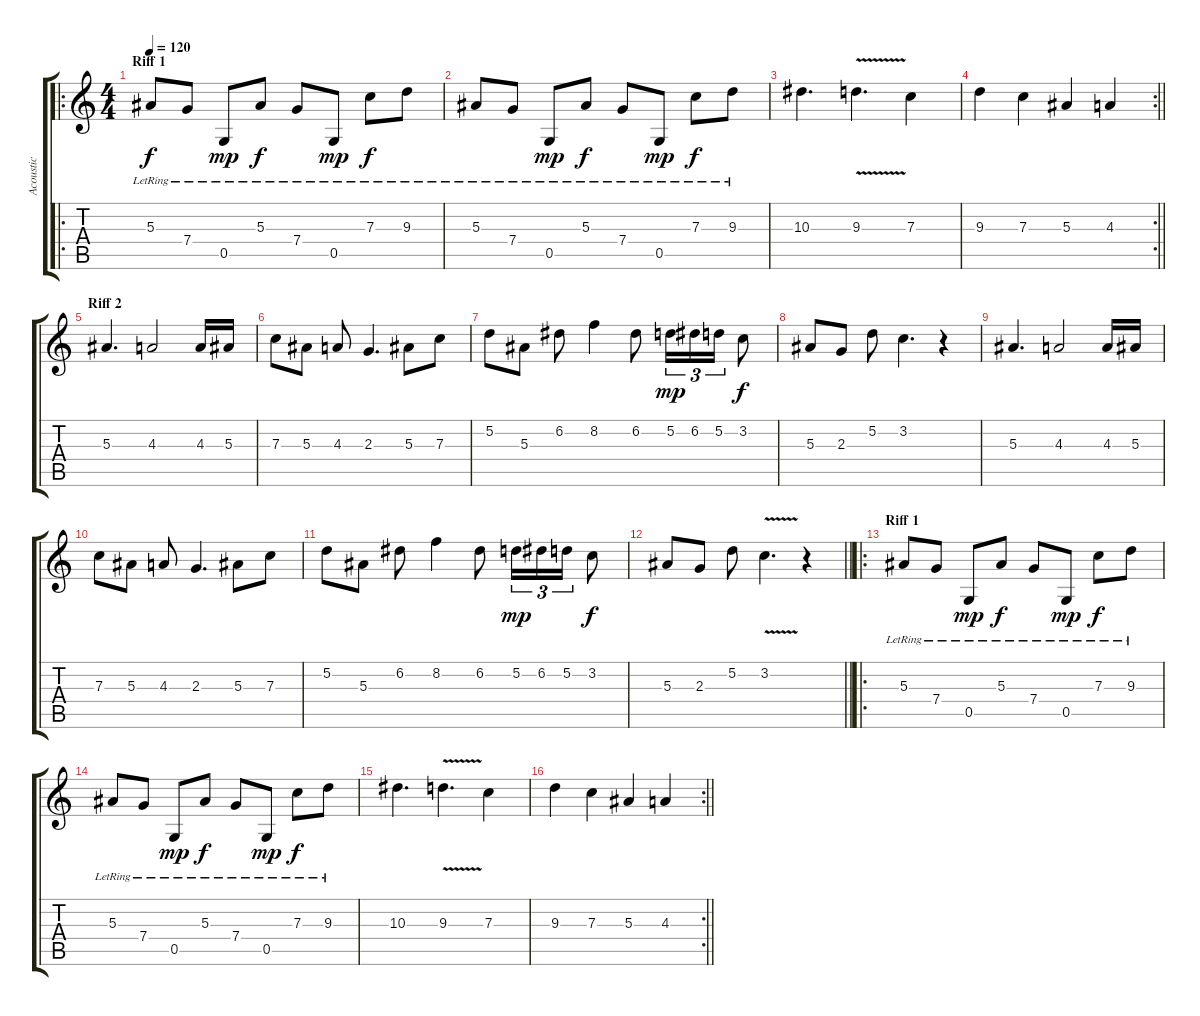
\track ("Acoustic" "Acoustic") {instrument acousticguitarsteel}
\staff {score tabs}
\tuning (D4 A3 F3 C3 G2 C2) {hide}
\ro
\ts (4 4)
\section ("" "Riff 1")
\tempo 120
\clef g2
\ks c
5.3{lr}.8{dy f instrument acousticguitarsteel} 7.4{lr}.8 0.5{lr}.8{dy mp} 5.3{lr}.8{dy f} 7.4{lr}.8 0.5{lr}.8{dy mp} 7.3{lr}.8{dy f} 9.3{lr}.8 |
5.3{lr}.8 7.4{lr}.8 0.5{lr}.8{dy mp} 5.3{lr}.8{dy f} 7.4{lr}.8 0.5{lr}.8{dy mp} 7.3{lr}.8{dy f} 9.3{lr}.8 |
10.3.4{d} 9.3{v}.4{d} 7.3.4 |
\rc 2
\barLineRight lightlight
9.3.4 7.3.4 5.3.4 4.3.4 |
\section ("" "Riff 2")
5.3.4{d} 4.3.2 4.3.16 5.3.16 |
7.3.8 5.3.8 4.3.8 2.3.4{d} 5.3.8 7.3.8 |
5.2.8 5.3.8 6.2.8 8.2.4 6.2.8 5.2.16{tu (3 2) dy mp} 6.2.16{tu (3 2)} 5.2.16{tu (3 2)} 3.2.8{dy f} |
5.3.8 2.3.8 5.2.8 3.2.4{d} r.4 |
5.3.4{d} 4.3.2 4.3.16 5.3.16 |
7.3.8 5.3.8 4.3.8 2.3.4{d} 5.3.8 7.3.8 |
5.2.8 5.3.8 6.2.8 8.2.4 6.2.8 5.2.16{tu (3 2) dy mp} 6.2.16{tu (3 2)} 5.2.16{tu (3 2)} 3.2.8{dy f} |
\barLineRight lightlight
5.3.8 2.3.8 5.2.8 3.2{v}.4{d} r.4 |
\ro
\section ("" "Riff 1")
5.3{lr}.8 7.4{lr}.8 0.5{lr}.8{dy mp} 5.3{lr}.8{dy f} 7.4{lr}.8 0.5{lr}.8{dy mp} 7.3{lr}.8{dy f} 9.3{lr}.8 |
5.3{lr}.8 7.4{lr}.8 0.5{lr}.8{dy mp} 5.3{lr}.8{dy f} 7.4{lr}.8 0.5{lr}.8{dy mp} 7.3{lr}.8{dy f} 9.3{lr}.8 |
10.3.4{d} 9.3{v}.4{d} 7.3.4 |
\rc 2
\barLineRight lightlight
9.3.4 7.3.4 5.3.4 4.3.4
